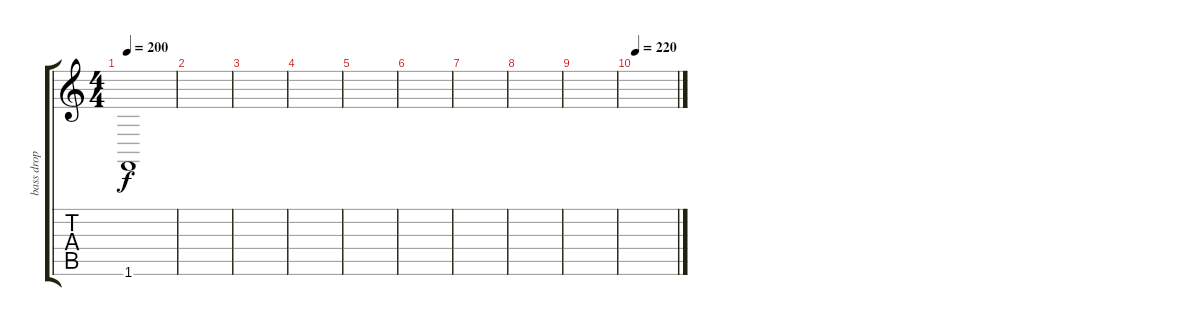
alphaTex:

\track ("bass drop" "bass drop") {instrument ocarina}
\staff {score tabs}
\tuning (E4 B3 G3 D3 A2 E2) {hide}
\ts (4 4)
\tempo 200
\clef g2
\ks c
1.6{t}.1{dy f} |
|
|
|
|
|
|
|
|
\tempo 220
